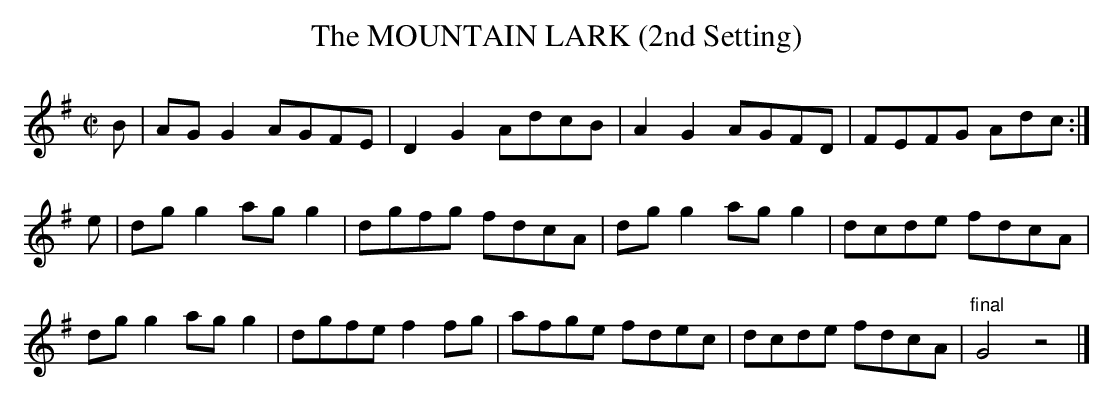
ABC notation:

X:1
T:MOUNTAIN LARK (2nd Setting), The
M:C|
L:1/8
K:G
B|AGG2 AGFE|D2G2 AdcB|A2G2 AGFD|FEFG Adc:|
e|dgg2 agg2|dgfg fdcA|dgg2 agg2|dcde fdcA|
dgg2 agg2|dgfe f2fg|afge fdec|dcde fdcA|\
"final"G4z4|]
